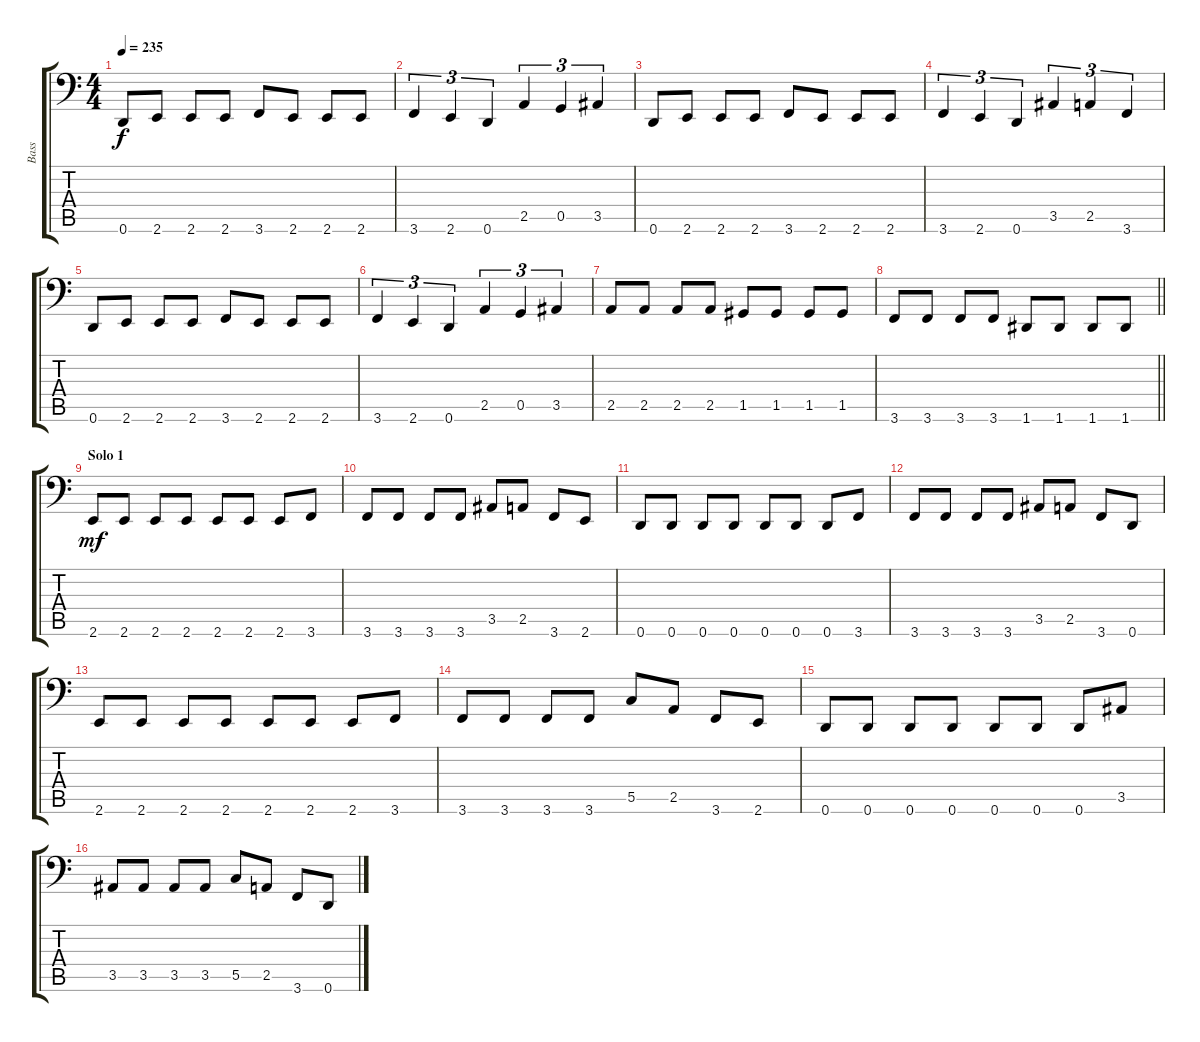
\track ("Bass" "Bass") {instrument electricbassfinger}
\staff {score tabs}
\tuning (D3 A2 F2 C2 G1 D1) {hide}
\ts (4 4)
\tempo 235
\clef f4
\ks c
0.6.8{dy f} 2.6.8 2.6.8 2.6.8 3.6.8 2.6.8 2.6.8 2.6.8 |
3.6.4{tu (3 2)} 2.6.4{tu (3 2)} 0.6.4{tu (3 2)} 2.5.4{tu (3 2)} 0.5.4{tu (3 2)} 3.5.4{tu (3 2)} |
0.6.8 2.6.8 2.6.8 2.6.8 3.6.8 2.6.8 2.6.8 2.6.8 |
3.6.4{tu (3 2)} 2.6.4{tu (3 2)} 0.6.4{tu (3 2)} 3.5.4{tu (3 2)} 2.5.4{tu (3 2)} 3.6.4{tu (3 2)} |
0.6.8 2.6.8 2.6.8 2.6.8 3.6.8 2.6.8 2.6.8 2.6.8 |
3.6.4{tu (3 2)} 2.6.4{tu (3 2)} 0.6.4{tu (3 2)} 2.5.4{tu (3 2)} 0.5.4{tu (3 2)} 3.5.4{tu (3 2)} |
2.5.8 2.5.8 2.5.8 2.5.8 1.5.8 1.5.8 1.5.8 1.5.8 |
\barLineRight lightlight
3.6.8 3.6.8 3.6.8 3.6.8 1.6.8 1.6.8 1.6.8 1.6.8 |
\section ("" "Solo 1")
2.6.8{dy mf} 2.6.8 2.6.8 2.6.8 2.6.8 2.6.8 2.6.8 3.6.8 |
3.6.8 3.6.8 3.6.8 3.6.8 3.5.8 2.5.8 3.6.8 2.6.8 |
0.6.8 0.6.8 0.6.8 0.6.8 0.6.8 0.6.8 0.6.8 3.6.8 |
3.6.8 3.6.8 3.6.8 3.6.8 3.5.8 2.5.8 3.6.8 0.6.8 |
2.6.8 2.6.8 2.6.8 2.6.8 2.6.8 2.6.8 2.6.8 3.6.8 |
3.6.8 3.6.8 3.6.8 3.6.8 5.5.8 2.5.8 3.6.8 2.6.8 |
0.6.8 0.6.8 0.6.8 0.6.8 0.6.8 0.6.8 0.6.8 3.5.8 |
3.5.8 3.5.8 3.5.8 3.5.8 5.5.8 2.5.8 3.6.8 0.6.8
